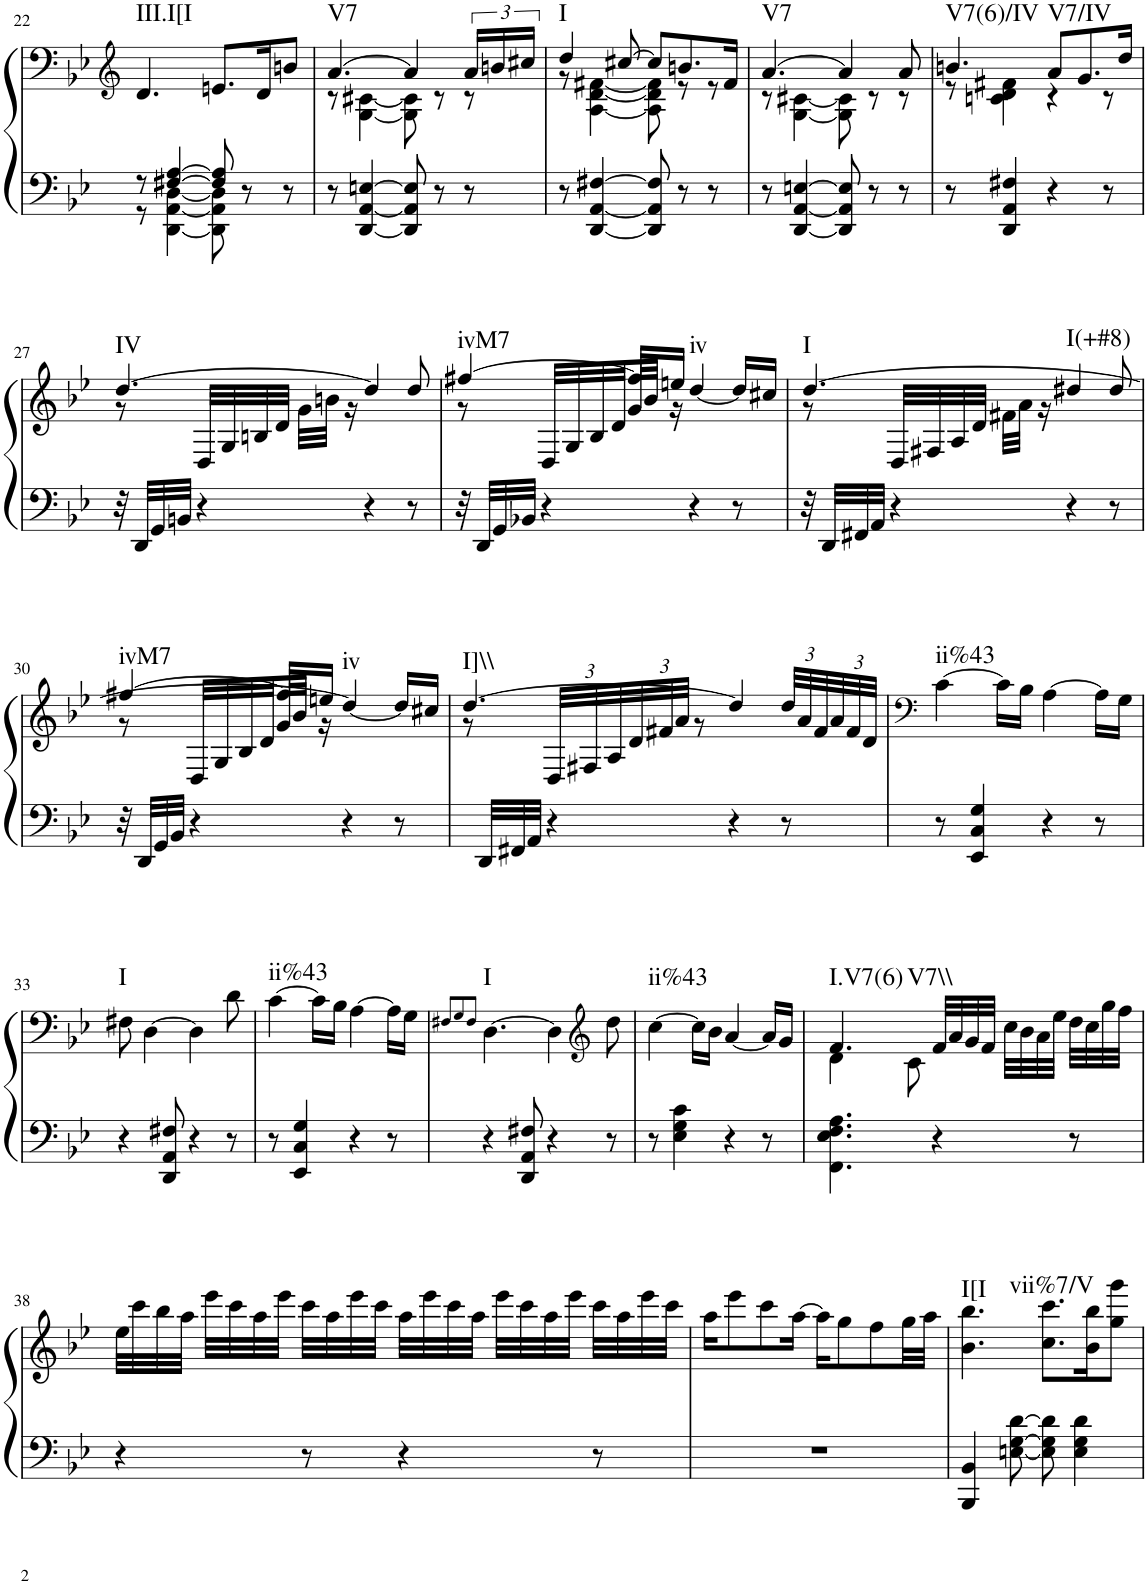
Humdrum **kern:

**kern	**kern	**harte
*part1	*part1	*part1
*staff2	*staff1	*
*I"Piano	*	*
*I'Pno.	*	*
!!LO:PB:g=z
*clefF4	*clefG2	*
*k[b-e-]	*k[b-e-]	*
*M6/8	*M6/8	*
=22	=22	=22
*^	*	*
!	!	!	!LO:H:kt=III.I[I
8r	8r	4.d/	N
[4F#X/ [4A/	[4DD\ [4AA\ [4D\	.	.
8F#/] 8A/]	8DD\] 8AA\] 8D\]	8.en/L	.
8r	4ryy	.	.
.	.	16d/K	.
8r	.	8bn/J	.
*v	*v	*	*
=23	=23	=23
*	*^	*
!	!	!	!LO:H:kt=V7
8r	[4.a/	8r	N
[4DD/ [4AA/ [4En/	.	[4G\ [4c#X\	.
8DD/] 8AA/] 8E/]	4a/]	8G\] 8c#\]	.
8r	.	8r	.
8r	24a/LL	8r	.
.	24bn/	.	.
.	24cc#X/JJ	.	.
=24	=24	=24	=24
!	!	!	!LO:H:kt=I
8r	4dd/	8r	N
[4DD/ [4AA/ [4F#X/	.	[4A\ [4d\ [4f#X\	.
.	[8cc#X/	.	.
8DD/] 8AA/] 8F#/]	8cc#/L]	8A\] 8d\] 8f#\]	.
8r	8.bn/	8r	.
8r	.	8r	.
.	16f#/Jk	.	.
=25	=25	=25	=25
!	!	!	!LO:H:kt=V7
8r	[4.a/	8r	N
[4DD/ [4AA/ [4En/	.	[4G\ [4c#X\	.
8DD/] 8AA/] 8E/]	4a/]	8G\] 8c#\]	.
8r	.	8r	.
8r	8a/	8r	.
=26	=26	=26	=26
!	!	!	!LO:H:kt=V7(6)/IV
8r	4.bn/	8r	N
4DD/ 4AA/ 4F#X/	.	4cn\ 4d\ 4f#X\	.
!	!	!	!LO:H:kt=V7/IV
4r	8a/L	4r	N
.	8.g/	.	.
8r	.	8r	.
.	16dd/Jk	.	.
!!LO:LB:g=z	!!
=27	=27	=27	=27
!	!	!	!LO:H:kt=IV
32r	[4.dd/	8r	N
32DD/LLL	.	.	.
32GG/	.	.	.
32BBn/JJJ	.	.	.
4r	.	32D/LLL	.
.	.	32G/	.
.	.	32Bn/	.
.	.	32d/JJJ	.
.	.	32g\LLL	.
.	.	32bn\JJJ	.
.	.	16r	.
4r	4dd/]	4.ryy	.
8r	8dd/	.	.
=28	=28	=28	=28
!	!	!	!LO:H:kt=ivM7
32r	[4ff#X/	8r	N
32DD/LLL	.	.	.
32GG/	.	.	.
32BB-X/JJJ	.	.	.
4r	.	32D/LLL	.
.	.	32G/	.
.	.	32B-/	.
.	.	32d/	.
.	16ff#/LL]	32g/	.
.	.	32b-/JJJ	.
.	16een/JJ	16r	.
!	!	!	!LO:H:kt=iv
4r	[4dd/	4.ryy	N
8r	16dd/LL]	.	.
.	16cc#X/JJ	.	.
=29	=29	=29	=29
!	!	!	!LO:H:kt=I
32r	[4.dd/	8r	N
32DD/LLL	.	.	.
32FF#X/	.	.	.
32AA/JJJ	.	.	.
4r	.	32D/LLL	.
.	.	32F#X/	.
.	.	32A/	.
.	.	32d/JJJ	.
.	.	32f#X\LLL	.
.	.	32a\JJJ	.
.	.	16r	.
!	!	!	!LO:H:kt=I(+#8)
4r	4dd#X/	4.ryy	N
8r	8dd#/	.	.
!!LO:LB:g=z	!!
=30	=30	=30	=30
!	!	!	!LO:H:kt=ivM7
32r	[4ff#X/	8r	N
32DD/LLL	.	.	.
32GG/	.	.	.
32BB-/JJJ	.	.	.
4r	.	32D/LLL	.
.	.	32G/	.
.	.	32B-/	.
.	.	32d/	.
.	16ff#/LL]	32g/	.
.	.	32b-/JJJ	.
.	16een/JJ	16r	.
!	!	!	!LO:H:kt=iv
4r	4dd/_	4.ryy	N
8r	16dd/LL]	.	.
.	16cc#X/JJ	.	.
=31	=31	=31	=31
!	!	!	!LO:H:kt=I]\\
32ryy	[4.dd/	8r	N
32DD/LLL	.	.	.
32FF#X/	.	.	.
32AA/JJJ	.	.	.
*	*	*Xbrackettup	*
4r	.	48D/LLL	.
.	.	48F#X/	.
.	.	48A/	.
.	.	48d/	.
.	.	48f#X/	.
.	.	48a/JJJ	.
.	.	8r	.
4r	4dd/]	4.ryy	.
8r	48dd/LLL	.	.
.	48a/	.	.
.	48f#/	.	.
.	48a/	.	.
.	48f#/	.	.
.	48d/JJJ	.	.
*	*v	*v	*
=32	=32	=32
*	*clefF4	*
!	!	!LO:H:kt=ii%43
8r	[4c\	N
4EE-/ 4C/ 4G/	.	.
.	16c\LL]	.
.	16B-\JJ	.
4r	[4A\	.
8r	16A\LL]	.
.	16G\JJ	.
!!LO:LB:g=z
=33	=33	=33
!	!	!LO:H:kt=I
4r	8F#X\	N
.	[4D\	.
8DD/ 8AA/ 8F#X/	.	.
4r	4D\]	.
8r	8d\	.
=34	=34	=34
!	!	!LO:H:kt=ii%43
8r	[4c\	N
4EE-/ 4C/ 4G/	.	.
.	16c\LL]	.
.	16B-\JJ	.
4r	[4A\	.
8r	16A\LL]	.
.	16G\JJ	.
=35	=35	=35
.	8qF#X/L	.
.	8qG/	.
.	8qF#/J	.
!	!	!LO:H:kt=I
4r	[4.D\	N
8DD/ 8AA/ 8F#X/	.	.
4r	4D\]	.
*	*clefG2	*
8r	8dd\	.
=36	=36	=36
!	!	!LO:H:kt=ii%43
8r	[4cc\	N
4E-\ 4G\ 4c\	.	.
.	16cc\LL]	.
.	16b-\JJ	.
4r	[4a/	.
8r	16a/LL]	.
.	16g/JJ	.
=37	=37	=37
*	*^	*
!	!	!	!LO:H:n=1:kt=I.V7(6)
!	!	!	!LO:H:n=2:kt=V7\\
4.FF\ 4.E-\ 4.F\ 4.A\	4.f/	4d\	N N
.	.	8c\	.
4r	32f/LLL	8ryy	.
.	32a/	.	.
.	32g/	.	.
.	32f/JJJ	.	.
.	4ryy	32cc\LLL	.
.	.	32b-\	.
.	.	32a\	.
.	.	32ee-\JJJ	.
8r	.	32dd\LLL	.
.	.	32cc\	.
.	.	32gg\	.
.	.	32ff\JJJ	.
*	*v	*v	*
!!LO:LB:g=z
=38	=38	=38
4r	32ee-\LLL	.
.	32ccc\	.
.	32bb-\	.
.	32aa\JJJ	.
.	32eee-\LLL	.
.	32ccc\	.
.	32aa\	.
.	32eee-\JJJ	.
8r	32ccc\LLL	.
.	32aa\	.
.	32eee-\	.
.	32ccc\JJJ	.
4r	32aa\LLL	.
.	32eee-\	.
.	32ccc\	.
.	32aa\JJJ	.
.	32eee-\LLL	.
.	32ccc\	.
.	32aa\	.
.	32eee-\JJJ	.
8r	32ccc\LLL	.
.	32aa\	.
.	32eee-\	.
.	32ccc\JJJ	.
=39	=39	=39
2.r	16aa\KL	.
.	8eee-\	.
.	8ccc\	.
.	[16aa\Jk	.
.	16aa\KL]	.
.	8gg\	.
.	8ff\	.
.	32gg\LL	.
.	32aa\JJJ	.
=40	=40	=40
!	!	!LO:H:n=1:kt=I[I
!	!	!LO:H:n=2:kt=vii%7/V
4BBB-/ 4BB-/	4.b-\ 4.bb-\	N N
[8En\ [8G\ [8d\	.	.
8E\] 8G\] 8d\]	8.cc\ 8.ccc\L	.
4E\ 4G\ 4d\	.	.
.	16b-\ 16bb-\K	.
.	8gg\ 8ggg\J	.
=	=	=
*-	*-	*-
